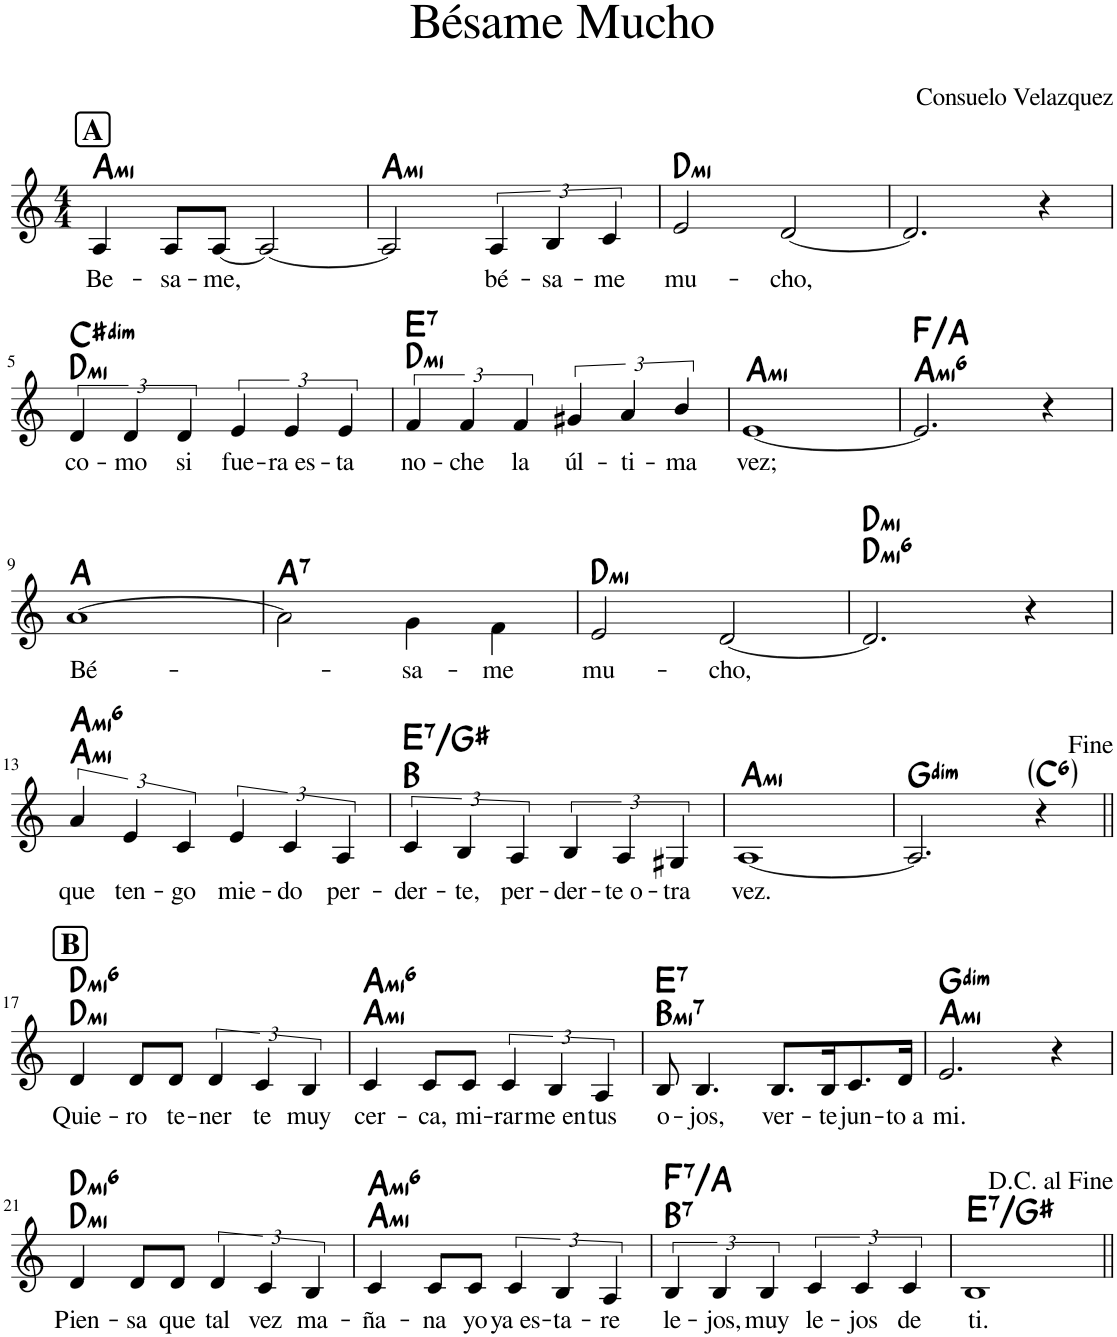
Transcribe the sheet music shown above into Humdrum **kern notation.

**kern	**text	**harte
*part1	*part1	*part1
*staff1	*staff1	*
*clefG2	*	*
*k[]	*	*
*M4/4	*	*
=1	=1	=1
!LO:TX:a:B:t=A	!	!
!	!LO:LY:b	!LO:H:kt=m
4A/	Be-	A:min
!	!LO:LY:b	!
8A/L	-sa-	.
!	!LO:LY:b	!
[8A/J	-me,	.
2A/_	.	.
=2	=2	=2
!	!	!LO:H:kt=m
2A/]	.	A:min
!	!LO:LY:b	!
6A/	bé-	.
!	!LO:LY:b	!
6B/	-sa-	.
!	!LO:LY:b	!
6c/	-me	.
=3	=3	=3
!	!LO:LY:b	!LO:H:kt=m
2e/	mu-	D:min
!	!LO:LY:b	!
[2d/	-cho,	.
=4	=4	=4
2.d/]	.	.
4r	.	.
!!LO:LB:g=z
=5	=5	=5
!	!LO:LY:b	!LO:H:n=1:kt=m
!	!	!LO:H:n=2:kt=dim
6d/	co-	D:min C#:dim
!	!LO:LY:b	!
6d/	-mo	.
!	!LO:LY:b	!
6d/	si	.
!	!LO:LY:b	!
6e/	fue-	.
!	!LO:LY:b	!
6e/	ra es-	.
!	!LO:LY:b	!
6e/	-ta	.
=6	=6	=6
!	!LO:LY:b	!LO:H:n=1:kt=m
!	!	!LO:H:n=2:kt=7
6f/	no-	D:min E:7
!	!LO:LY:b	!
6f/	-che	.
!	!LO:LY:b	!
6f/	la	.
!	!LO:LY:b	!
6g#X/	úl-	.
!	!LO:LY:b	!
6a/	-ti-	.
!	!LO:LY:b	!
6b/	-ma	.
=7	=7	=7
!	!LO:LY:b	!LO:H:kt=m
[1e	vez;	A:min
=8	=8	=8
!	!	!LO:H:n=1:kt=m6
2.e/]	.	A:min6 F:maj/3
4r	.	.
!!LO:LB:g=z
=9	=9	=9
!	!LO:LY:b	!
[1a	Bé-	A:maj
=10	=10	=10
!	!	!LO:H:kt=7
2a\]	.	A:7
!	!LO:LY:b	!
4g\	-sa-	.
!	!LO:LY:b	!
4f\	-me	.
=11	=11	=11
!	!LO:LY:b	!LO:H:kt=m
2e/	mu-	D:min
!	!LO:LY:b	!
[2d/	-cho,	.
=12	=12	=12
!	!	!LO:H:n=1:kt=m6
!	!	!LO:H:n=2:kt=m
2.d/]	.	D:min6 D:min
4r	.	.
!!LO:LB:g=z
=13	=13	=13
!	!LO:LY:b	!LO:H:n=1:kt=m
!	!	!LO:H:n=2:kt=m6
6a/	que	A:min A:min6
!	!LO:LY:b	!
6e/	ten-	.
!	!LO:LY:b	!
6c/	-go	.
!	!LO:LY:b	!
6e/	mie-	.
!	!LO:LY:b	!
6c/	-do	.
!	!LO:LY:b	!
6A/	per-	.
=14	=14	=14
!	!LO:LY:b	!LO:H:n=2:kt=7
6c/	-der-	B:maj E:7/3
!	!LO:LY:b	!
6B/	-te,	.
!	!LO:LY:b	!
6A/	per-	.
!	!LO:LY:b	!
6B/	-der-	.
!	!LO:LY:b	!
6A/	te o-	.
!	!LO:LY:b	!
6G#X/	-tra	.
=15	=15	=15
!	!LO:LY:b	!LO:H:kt=m
[1A	vez.	A:min
=16	=16	=16
!	!	!LO:H:kt=dim
2.A/]	.	G:dim
!	!	!LO:H:kt=6
4r	.	C:maj6
!!LO:LB:g=z
=17||	=17||	=17||
!LO:TX:a:B:t=B	!	!
!	!LO:LY:b	!LO:H:n=1:kt=m
!	!	!LO:H:n=2:kt=m6
4d/	Quie-	D:min D:min6
!	!LO:LY:b	!
8d/L	-ro	.
!	!LO:LY:b	!
8d/J	te-	.
!	!LO:LY:b	!
6d/	-ner	.
!	!LO:LY:b	!
6c/	te	.
!	!LO:LY:b	!
6B/	muy	.
=18	=18	=18
!	!LO:LY:b	!LO:H:n=1:kt=m
!	!	!LO:H:n=2:kt=m6
4c/	cer-	A:min A:min6
!	!LO:LY:b	!
8c/L	-ca,	.
!	!LO:LY:b	!
8c/J	mi-	.
!	!LO:LY:b	!
6c/	-rar-	.
!	!LO:LY:b	!
6B/	me en	.
!	!LO:LY:b	!
6A/	tus	.
=19	=19	=19
!	!LO:LY:b	!LO:H:n=1:kt=m7
!	!	!LO:H:n=2:kt=7
8B/	o-	B:min7 E:7
!	!LO:LY:b	!
4.B/	-jos,	.
!	!LO:LY:b	!
8.B/L	ver-	.
!	!LO:LY:b	!
16B/K	-te	.
!	!LO:LY:b	!
8.c/	jun-	.
!	!LO:LY:b	!
16d/Jk	to a	.
=20	=20	=20
!	!LO:LY:b	!LO:H:n=1:kt=m
!	!	!LO:H:n=2:kt=dim
2.e/	mi.	A:min G:dim
4r	.	.
!!LO:LB:g=z
=21	=21	=21
!	!LO:LY:b	!LO:H:n=1:kt=m
!	!	!LO:H:n=2:kt=m6
4d/	Pien-	D:min D:min6
!	!LO:LY:b	!
8d/L	-sa	.
!	!LO:LY:b	!
8d/J	que	.
!	!LO:LY:b	!
6d/	tal	.
!	!LO:LY:b	!
6c/	vez	.
!	!LO:LY:b	!
6B/	ma-	.
=22	=22	=22
!	!LO:LY:b	!LO:H:n=1:kt=m
!	!	!LO:H:n=2:kt=m6
4c/	-ña-	A:min A:min6
!	!LO:LY:b	!
8c/L	-na	.
!	!LO:LY:b	!
8c/J	yo	.
!	!LO:LY:b	!
6c/	ya es-	.
!	!LO:LY:b	!
6B/	-ta-	.
!	!LO:LY:b	!
6A/	-re	.
=23	=23	=23
!	!LO:LY:b	!LO:H:n=1:kt=7
!	!	!LO:H:n=2:kt=7
6B/	le-	B:7 F:7/3
!	!LO:LY:b	!
6B/	-jos,	.
!	!LO:LY:b	!
6B/	muy	.
!	!LO:LY:b	!
6c/	le-	.
!	!LO:LY:b	!
6c/	-jos	.
!	!LO:LY:b	!
6c/	de	.
=24	=24	=24
!	!LO:LY:b	!LO:H:kt=7
1B	ti.	E:7/3
=||	=||	=||
*-	*-	*-
